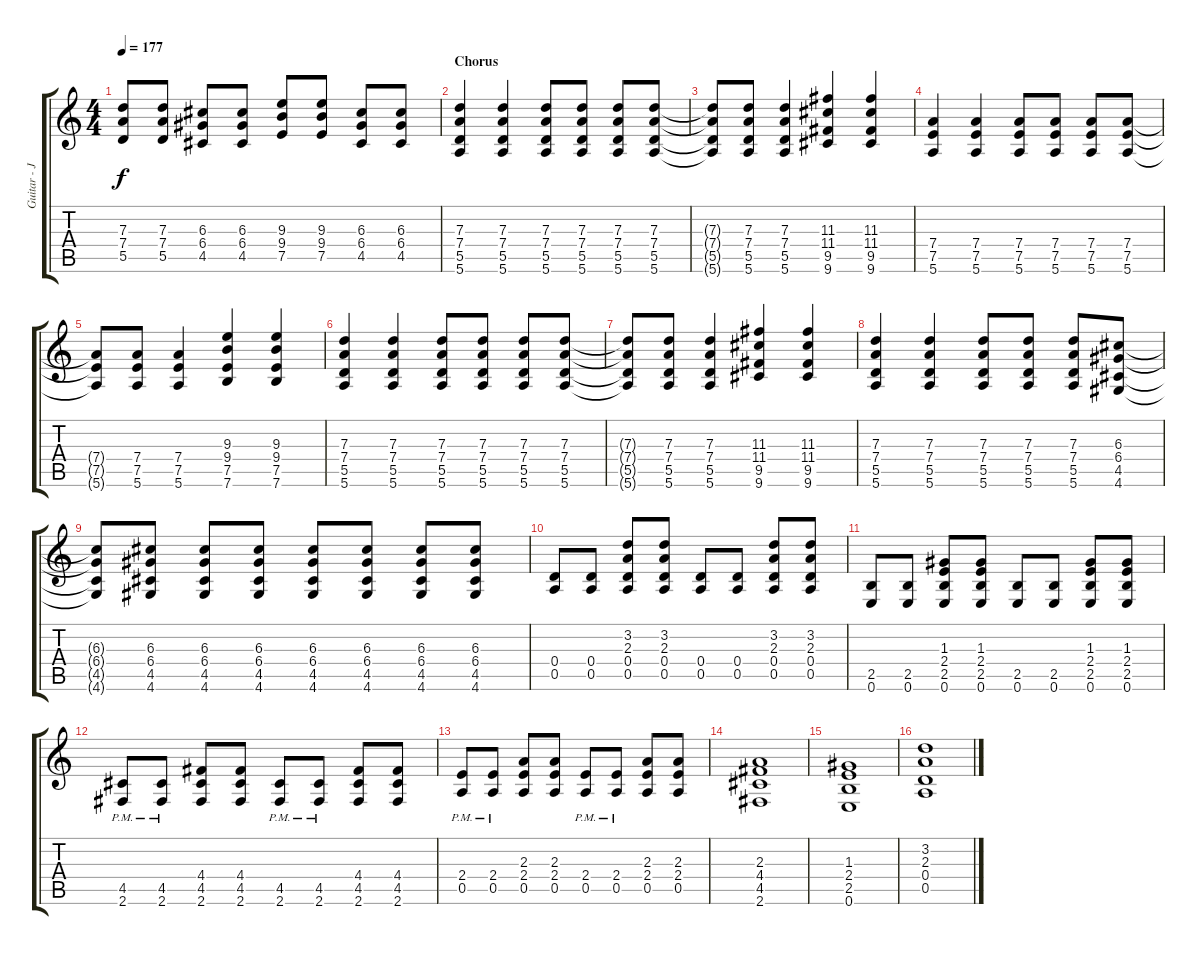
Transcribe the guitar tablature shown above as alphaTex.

\track ("Guitar - Justyn Pilbrow" "Guitar - J") {instrument distortionguitar}
\staff {score tabs}
\tuning (E4 B3 G3 D3 A2 E2) {hide}
\ts (4 4)
\tempo 177
\clef g2
\ks c
(7.3 7.4 5.5).8{dy f} (7.3 7.4 5.5).8 (6.3 6.4 4.5).8 (6.3 6.4 4.5).8 (9.3 9.4 7.5).8 (9.3 9.4 7.5).8 (6.3 6.4 4.5).8 (6.3 6.4 4.5).8 |
\section ("" "Chorus")
(7.3 7.4 5.5 5.6).4 (7.3 7.4 5.5 5.6).4 (7.3 7.4 5.5 5.6).8 (7.3 7.4 5.5 5.6).8 (7.3 7.4 5.5 5.6).8 (7.3 7.4 5.5 5.6).8 |
(7.3{t} 7.4{t} 5.5{t} 5.6{t}).8 (7.3 7.4 5.5 5.6).8 (7.3 7.4 5.5 5.6).4 (11.3 11.4 9.5 9.6).4 (11.3 11.4 9.5 9.6).4 |
(7.4 7.5 5.6).4 (7.4 7.5 5.6).4 (7.4 7.5 5.6).8 (7.4 7.5 5.6).8 (7.4 7.5 5.6).8 (7.4 7.5 5.6).8 |
(7.4{t} 7.5{t} 5.6{t}).8 (7.4 7.5 5.6).8 (7.4 7.5 5.6).4 (9.3 9.4 7.5 7.6).4 (9.3 9.4 7.5 7.6).4 |
(7.3 7.4 5.5 5.6).4 (7.3 7.4 5.5 5.6).4 (7.3 7.4 5.5 5.6).8 (7.3 7.4 5.5 5.6).8 (7.3 7.4 5.5 5.6).8 (7.3 7.4 5.5 5.6).8 |
(7.3{t} 7.4{t} 5.5{t} 5.6{t}).8 (7.3 7.4 5.5 5.6).8 (7.3 7.4 5.5 5.6).4 (11.3 11.4 9.5 9.6).4 (11.3 11.4 9.5 9.6).4 |
(7.3 7.4 5.5 5.6).4 (7.3 7.4 5.5 5.6).4 (7.3 7.4 5.5 5.6).8 (7.3 7.4 5.5 5.6).8 (7.3 7.4 5.5 5.6).8 (6.3 6.4 4.5 4.6).8 |
(6.3{t} 6.4{t} 4.5{t} 4.6{t}).8 (6.3 6.4 4.5 4.6).8 (6.3 6.4 4.5 4.6).8 (6.3 6.4 4.5 4.6).8 (6.3 6.4 4.5 4.6).8 (6.3 6.4 4.5 4.6).8 (6.3 6.4 4.5 4.6).8 (6.3 6.4 4.5 4.6).8 |
(0.4 0.5).8 (0.4 0.5).8 (3.2 2.3 0.4 0.5).8 (3.2 2.3 0.4 0.5).8 (0.4 0.5).8 (0.4 0.5).8 (3.2 2.3 0.4 0.5).8 (3.2 2.3 0.4 0.5).8 |
(2.5 0.6).8 (2.5 0.6).8 (1.3 2.4 2.5 0.6).8 (1.3 2.4 2.5 0.6).8 (2.5 0.6).8 (2.5 0.6).8 (1.3 2.4 2.5 0.6).8 (1.3 2.4 2.5 0.6).8 |
(4.5{pm} 2.6{pm}).8 (4.5{pm} 2.6{pm}).8 (4.4 4.5 2.6).8 (4.4 4.5 2.6).8 (4.5{pm} 2.6{pm}).8 (4.5{pm} 2.6{pm}).8 (4.4 4.5 2.6).8 (4.4 4.5 2.6).8 |
(2.4{pm} 0.5{pm}).8 (2.4{pm} 0.5{pm}).8 (2.3 2.4 0.5).8 (2.3 2.4 0.5).8 (2.4{pm} 0.5{pm}).8 (2.4{pm} 0.5{pm}).8 (2.3 2.4 0.5).8 (2.3 2.4 0.5).8 |
(2.3 4.4 4.5 2.6).1 |
(1.3 2.4 2.5 0.6).1 |
(3.2 2.3 0.4 0.5).1
